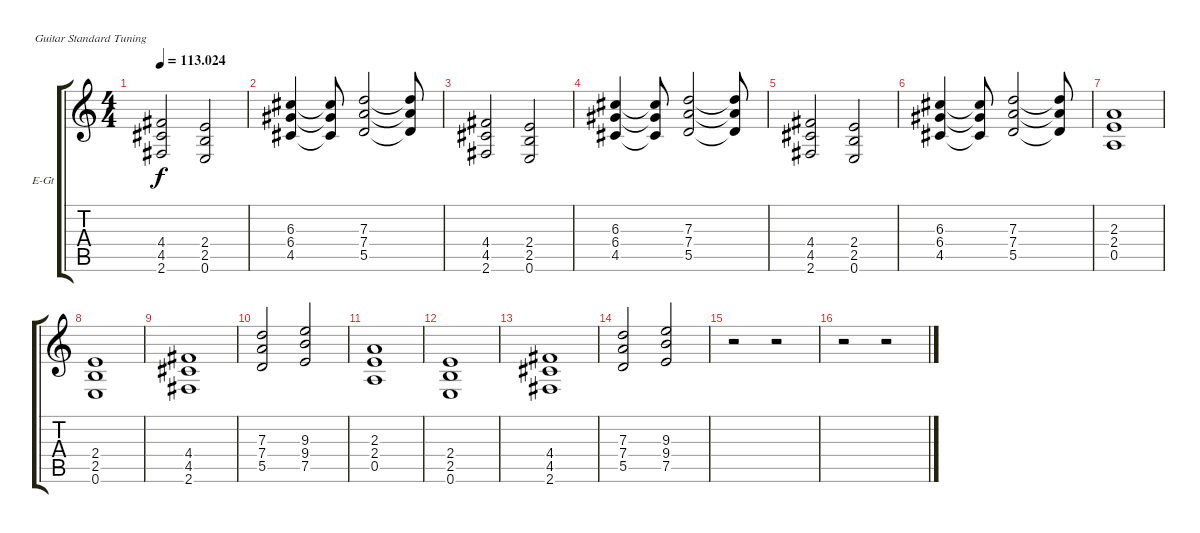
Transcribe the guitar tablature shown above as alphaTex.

\bracketExtendMode groupsimilarinstruments
\firstSystemTrackNameOrientation horizontal
\otherSystemsTrackNameOrientation horizontal
\track ("Ритм-гитара (Процко Д)" "E-Gt") {instrument distortionguitar}
\staff {score tabs}
\tuning (E4 B3 G3 D3 A2 E2)
\ts (4 4)
\tempo
113.024
\accidentals auto
\clef g2
\ottava regular
\simile none
\ks c
(4.4 4.5 2.6).2{dy f} (2.4 2.5 0.6).2 |
(6.3 6.4 4.5).4 (6.3{t} 6.4{t} 4.5{t}).8 (7.3 7.4 5.5).2 (7.3{t} 7.4{t} 5.5{t}).8 |
(4.4 4.5 2.6).2 (2.4 2.5 0.6).2 |
(6.3 6.4 4.5).4 (6.3{t} 6.4{t} 4.5{t}).8 (7.3 7.4 5.5).2 (7.3{t} 7.4{t} 5.5{t}).8 |
(4.4 4.5 2.6).2 (2.4 2.5 0.6).2 |
(6.3 6.4 4.5).4 (6.3{t} 6.4{t} 4.5{t}).8 (7.3 7.4 5.5).2 (7.3{t} 7.4{t} 5.5{t}).8 |
(2.3 2.4 0.5).1 |
(2.4 2.5 0.6).1 |
(4.4 4.5 2.6).1 |
(7.3 7.4 5.5).2 (9.3 9.4 7.5).2 |
(2.3 2.4 0.5).1 |
(2.4 2.5 0.6).1 |
(4.4 4.5 2.6).1 |
(7.3 7.4 5.5).2 (9.3 9.4 7.5).2 |
r.2 r.2 |
r.2 r.2
